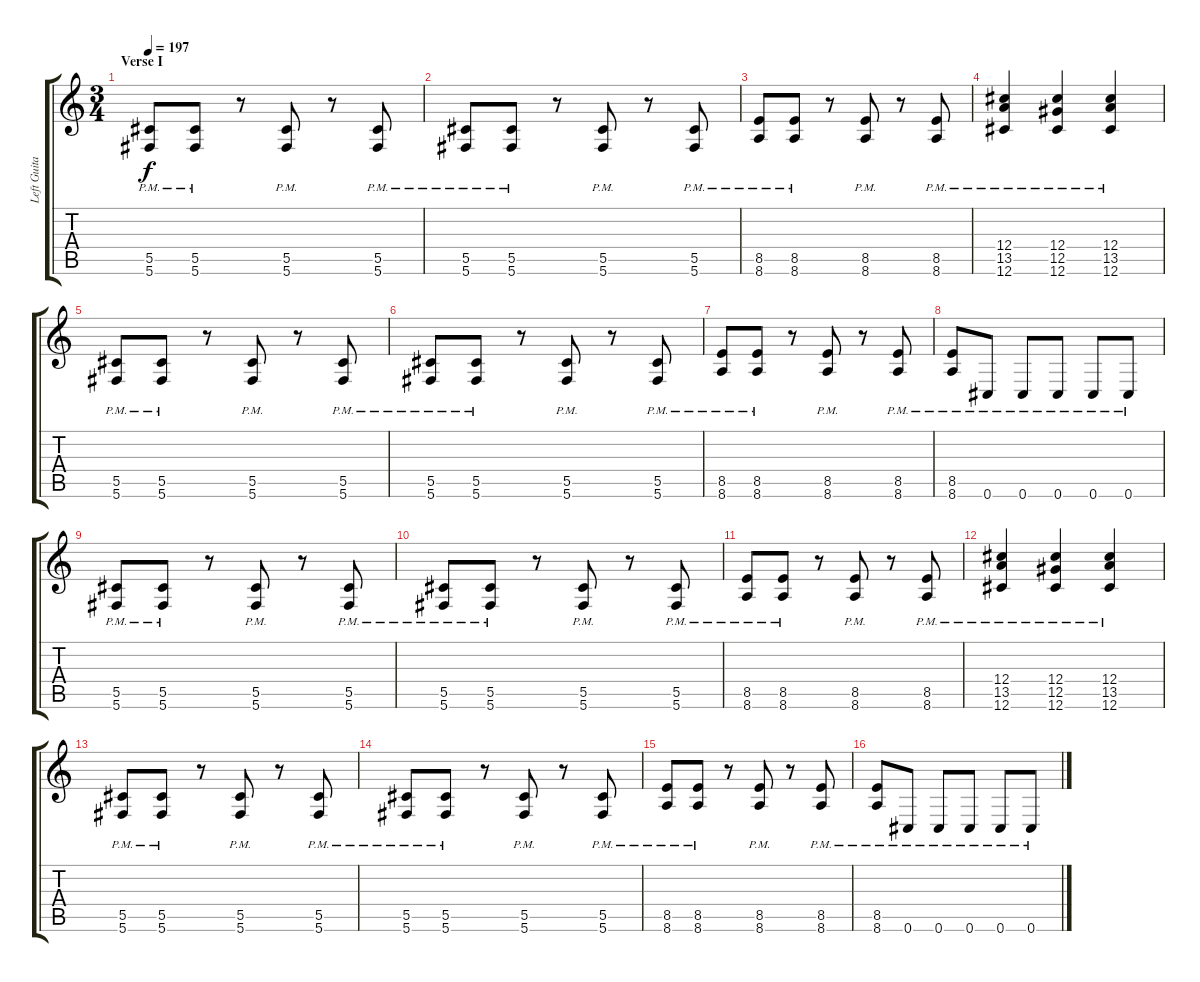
\track ("Left Guitar" "Left Guita") {instrument distortionguitar}
\staff {score tabs}
\tuning (Eb4 Bb3 Gb3 Db3 Ab2 Db2) {hide}
\ts (3 4)
\section ("" "Verse I")
\tempo 197
\clef g2
\ks c
(5.5{pm} 5.6{pm}).8{dy f} (5.5{pm} 5.6{pm}).8 r.8 (5.5{pm} 5.6{pm}).8 r.8 (5.5{pm} 5.6{pm}).8 |
(5.5{pm} 5.6{pm}).8 (5.5{pm} 5.6{pm}).8 r.8 (5.5{pm} 5.6{pm}).8 r.8 (5.5{pm} 5.6{pm}).8 |
(8.5{pm} 8.6{pm}).8 (8.5{pm} 8.6{pm}).8 r.8 (8.5{pm} 8.6{pm}).8 r.8 (8.5{pm} 8.6{pm}).8 |
(12.4{pm} 13.5{pm} 12.6{pm}).4 (12.4{pm} 12.5{pm} 12.6{pm}).4 (12.4{pm} 13.5{pm} 12.6{pm}).4 |
(5.5{pm} 5.6{pm}).8 (5.5{pm} 5.6{pm}).8 r.8 (5.5{pm} 5.6{pm}).8 r.8 (5.5{pm} 5.6{pm}).8 |
(5.5{pm} 5.6{pm}).8 (5.5{pm} 5.6{pm}).8 r.8 (5.5{pm} 5.6{pm}).8 r.8 (5.5{pm} 5.6{pm}).8 |
(8.5{pm} 8.6{pm}).8 (8.5{pm} 8.6{pm}).8 r.8 (8.5{pm} 8.6{pm}).8 r.8 (8.5{pm} 8.6{pm}).8 |
(8.5{pm} 8.6{pm}).8 0.6{pm}.8 0.6{pm}.8 0.6{pm}.8 0.6{pm}.8 0.6{pm}.8 |
(5.5{pm} 5.6{pm}).8 (5.5{pm} 5.6{pm}).8 r.8 (5.5{pm} 5.6{pm}).8 r.8 (5.5{pm} 5.6{pm}).8 |
(5.5{pm} 5.6{pm}).8 (5.5{pm} 5.6{pm}).8 r.8 (5.5{pm} 5.6{pm}).8 r.8 (5.5{pm} 5.6{pm}).8 |
(8.5{pm} 8.6{pm}).8 (8.5{pm} 8.6{pm}).8 r.8 (8.5{pm} 8.6{pm}).8 r.8 (8.5{pm} 8.6{pm}).8 |
(12.4{pm} 13.5{pm} 12.6{pm}).4 (12.4{pm} 12.5{pm} 12.6{pm}).4 (12.4{pm} 13.5{pm} 12.6{pm}).4 |
(5.5{pm} 5.6{pm}).8 (5.5{pm} 5.6{pm}).8 r.8 (5.5{pm} 5.6{pm}).8 r.8 (5.5{pm} 5.6{pm}).8 |
(5.5{pm} 5.6{pm}).8 (5.5{pm} 5.6{pm}).8 r.8 (5.5{pm} 5.6{pm}).8 r.8 (5.5{pm} 5.6{pm}).8 |
(8.5{pm} 8.6{pm}).8 (8.5{pm} 8.6{pm}).8 r.8 (8.5{pm} 8.6{pm}).8 r.8 (8.5{pm} 8.6{pm}).8 |
(8.5{pm} 8.6{pm}).8 0.6{pm}.8 0.6{pm}.8 0.6{pm}.8 0.6{pm}.8 0.6{pm}.8
